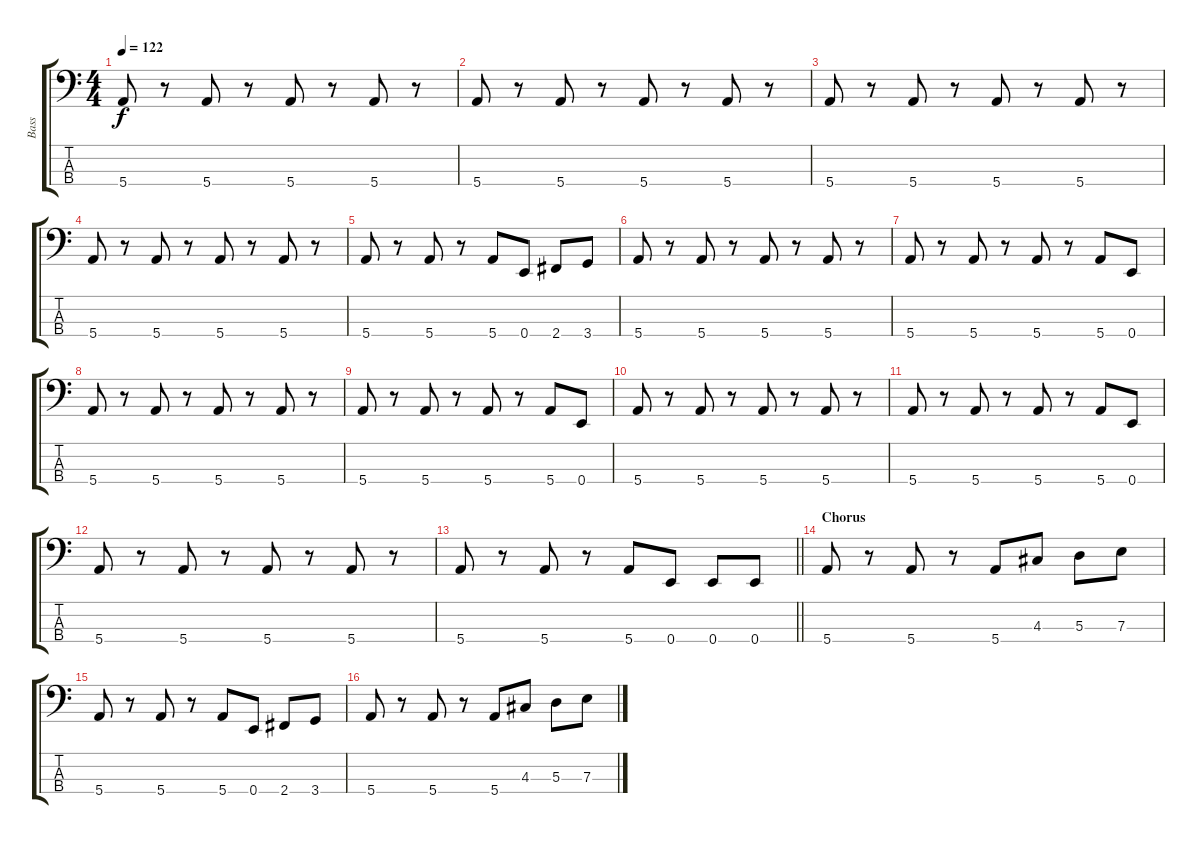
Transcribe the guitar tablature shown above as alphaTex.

\track ("Bass" "Bass") {instrument electricbassfinger}
\staff {score tabs}
\tuning (G2 D2 A1 E1) {hide}
\ts (4 4)
\tempo 122
\clef f4
\ks c
5.4.8{dy f} r.8 5.4.8 r.8 5.4.8 r.8 5.4.8 r.8 |
5.4.8 r.8 5.4.8 r.8 5.4.8 r.8 5.4.8 r.8 |
5.4.8 r.8 5.4.8 r.8 5.4.8 r.8 5.4.8 r.8 |
5.4.8 r.8 5.4.8 r.8 5.4.8 r.8 5.4.8 r.8 |
5.4.8 r.8 5.4.8 r.8 5.4.8 0.4.8 2.4.8 3.4.8 |
5.4.8 r.8 5.4.8 r.8 5.4.8 r.8 5.4.8 r.8 |
5.4.8 r.8 5.4.8 r.8 5.4.8 r.8 5.4.8 0.4.8 |
5.4.8 r.8 5.4.8 r.8 5.4.8 r.8 5.4.8 r.8 |
5.4.8 r.8 5.4.8 r.8 5.4.8 r.8 5.4.8 0.4.8 |
5.4.8 r.8 5.4.8 r.8 5.4.8 r.8 5.4.8 r.8 |
5.4.8 r.8 5.4.8 r.8 5.4.8 r.8 5.4.8 0.4.8 |
5.4.8 r.8 5.4.8 r.8 5.4.8 r.8 5.4.8 r.8 |
\barLineRight lightlight
5.4.8 r.8 5.4.8 r.8 5.4.8 0.4.8 0.4.8 0.4.8 |
\section ("" "Chorus")
5.4.8 r.8 5.4.8 r.8 5.4.8 4.3.8 5.3.8 7.3.8 |
5.4.8 r.8 5.4.8 r.8 5.4.8 0.4.8 2.4.8 3.4.8 |
5.4.8 r.8 5.4.8 r.8 5.4.8 4.3.8 5.3.8 7.3.8
